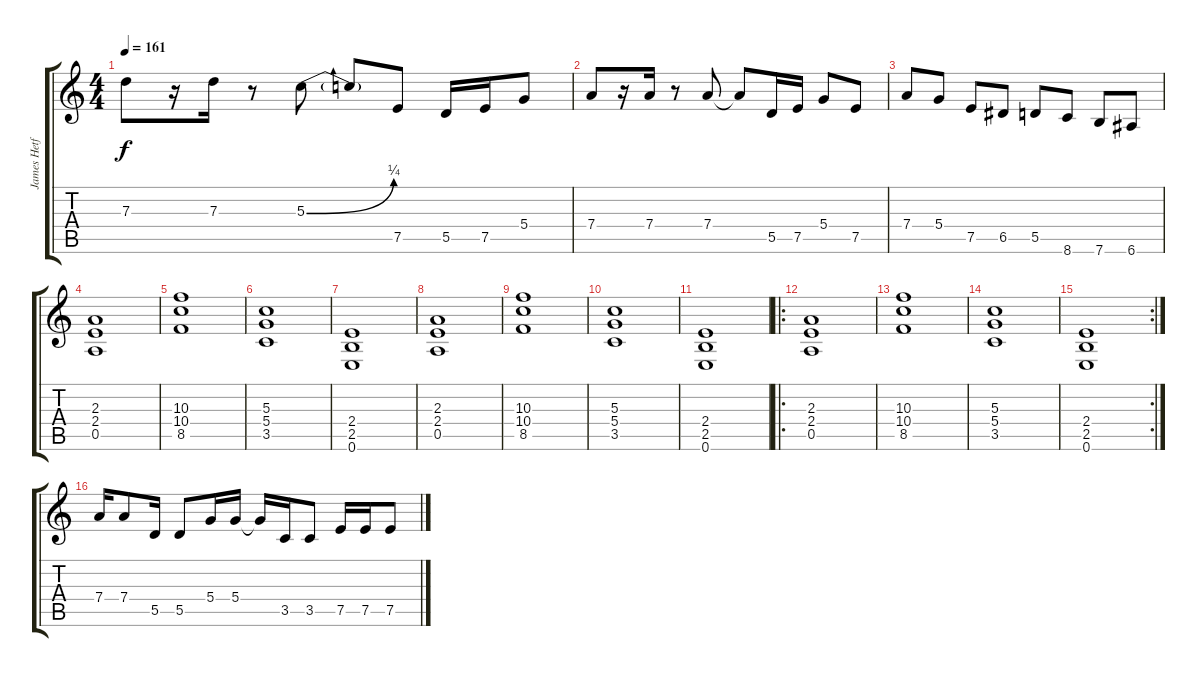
\track ("James Hetfield (Ov. Gtr)" "James Hetf") {instrument distortionguitar}
\staff {score tabs}
\tuning (E4 B3 G3 D3 A2 E2) {hide}
\ts (4 4)
\tempo 161
\clef g2
\ks c
7.3.8{dy f} r.16 7.3.16 r.8 5.3{be (bend 0 0 60 1)}.8 5.3{t}.8 7.5.8 5.5.16 7.5.16 5.4.8 |
7.4.8 r.16 7.4.16 r.8 7.4.8 7.4{t}.8 5.5.16 7.5.16 5.4.8 7.5.8 |
7.4.8 5.4.8 7.5.8 6.5.8 5.5.8 8.6.8 7.6.8 6.6.8 |
(2.3 2.4 0.5).1 |
(10.3 10.4 8.5).1 |
(5.3 5.4 3.5).1 |
(2.4 2.5 0.6).1 |
(2.3 2.4 0.5).1 |
(10.3 10.4 8.5).1 |
(5.3 5.4 3.5).1 |
(2.4 2.5 0.6).1 |
\ro
(2.3 2.4 0.5).1 |
(10.3 10.4 8.5).1 |
(5.3 5.4 3.5).1 |
\rc 2
(2.4 2.5 0.6).1 |
7.4.16 7.4.8 5.5.16 5.5.8 5.4.16 5.4.16 5.4{t}.16 3.5.16 3.5.8 7.5.16 7.5.16 7.5.8
